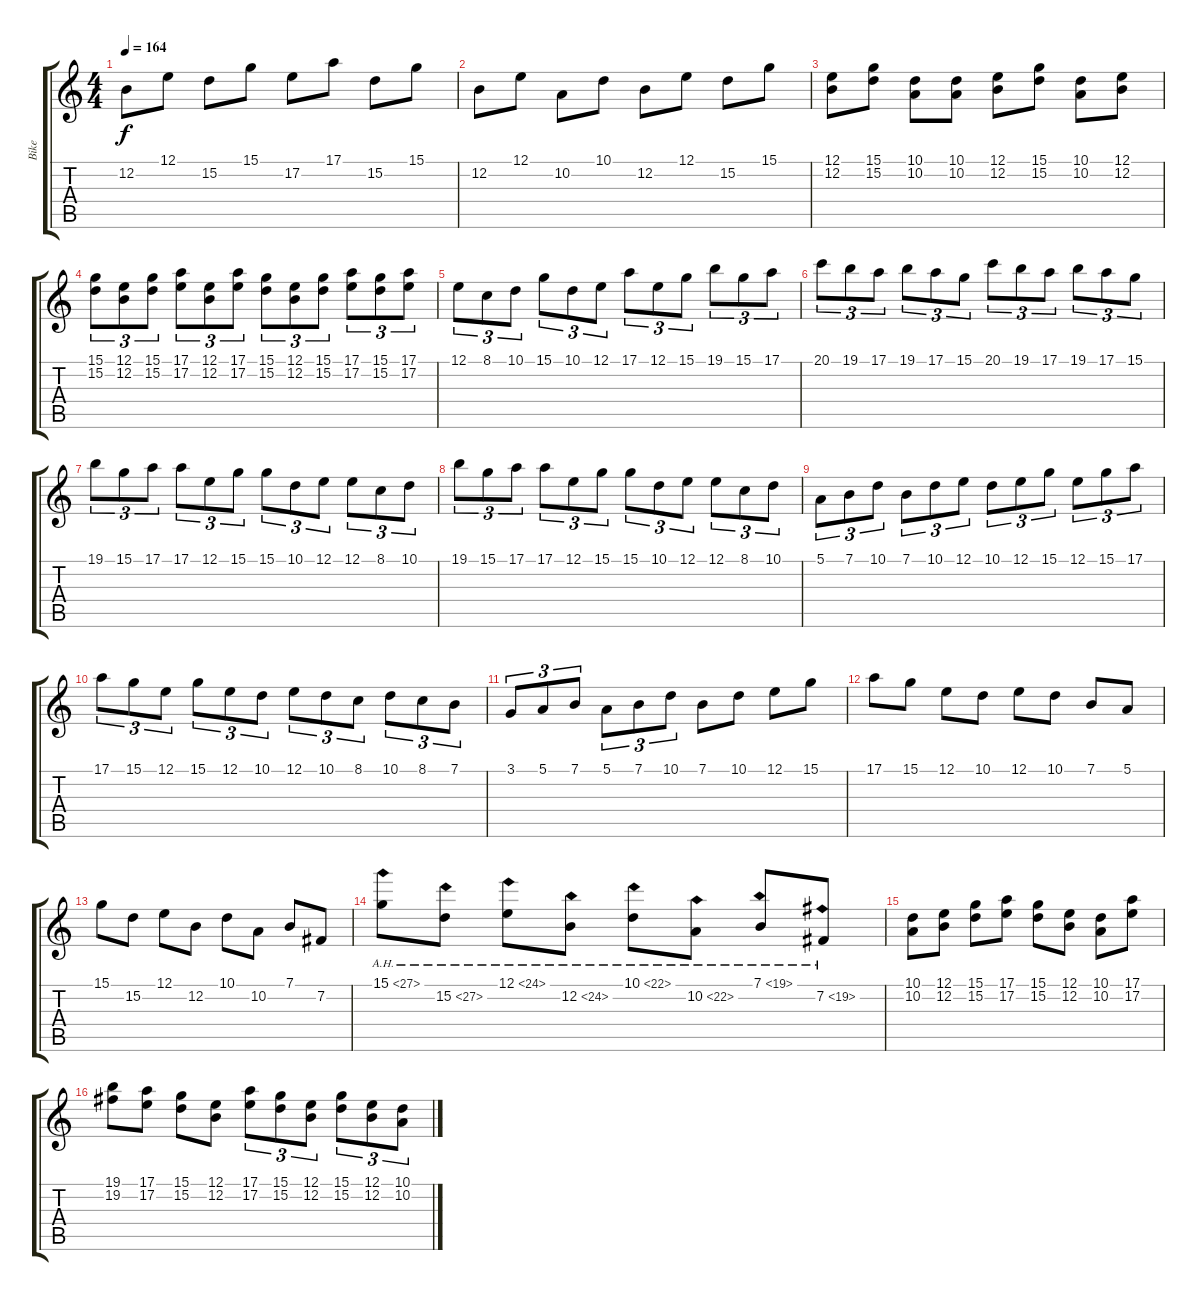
\track ("Bike" "Bike") {instrument electricpiano1}
\staff {score tabs}
\tuning (E4 B3 G3 D3 A2 E2) {hide}
\ts (4 4)
\tempo 164
\clef g2
\ks c
12.2.8{dy f} 12.1.8 15.2.8 15.1.8 17.2.8 17.1.8 15.2.8 15.1.8 |
12.2.8 12.1.8 10.2.8 10.1.8 12.2.8 12.1.8 15.2.8 15.1.8 |
(12.1 12.2).8 (15.1 15.2).8 (10.1 10.2).8 (10.1 10.2).8 (12.1 12.2).8 (15.1 15.2).8 (10.1 10.2).8 (12.1 12.2).8 |
(15.1 15.2).8{tu (3 2)} (12.1 12.2).8{tu (3 2)} (15.1 15.2).8{tu (3 2)} (17.1 17.2).8{tu (3 2)} (12.1 12.2).8{tu (3 2)} (17.1 17.2).8{tu (3 2)} (15.1 15.2).8{tu (3 2)} (12.1 12.2).8{tu (3 2)} (15.1 15.2).8{tu (3 2)} (17.1 17.2).8{tu (3 2)} (15.1 15.2).8{tu (3 2)} (17.1 17.2).8{tu (3 2)} |
12.1.8{tu (3 2)} 8.1.8{tu (3 2)} 10.1.8{tu (3 2)} 15.1.8{tu (3 2)} 10.1.8{tu (3 2)} 12.1.8{tu (3 2)} 17.1.8{tu (3 2)} 12.1.8{tu (3 2)} 15.1.8{tu (3 2)} 19.1.8{tu (3 2)} 15.1.8{tu (3 2)} 17.1.8{tu (3 2)} |
20.1.8{tu (3 2)} 19.1.8{tu (3 2)} 17.1.8{tu (3 2)} 19.1.8{tu (3 2)} 17.1.8{tu (3 2)} 15.1.8{tu (3 2)} 20.1.8{tu (3 2)} 19.1.8{tu (3 2)} 17.1.8{tu (3 2)} 19.1.8{tu (3 2)} 17.1.8{tu (3 2)} 15.1.8{tu (3 2)} |
19.1.8{tu (3 2)} 15.1.8{tu (3 2)} 17.1.8{tu (3 2)} 17.1.8{tu (3 2)} 12.1.8{tu (3 2)} 15.1.8{tu (3 2)} 15.1.8{tu (3 2)} 10.1.8{tu (3 2)} 12.1.8{tu (3 2)} 12.1.8{tu (3 2)} 8.1.8{tu (3 2)} 10.1.8{tu (3 2)} |
19.1.8{tu (3 2)} 15.1.8{tu (3 2)} 17.1.8{tu (3 2)} 17.1.8{tu (3 2)} 12.1.8{tu (3 2)} 15.1.8{tu (3 2)} 15.1.8{tu (3 2)} 10.1.8{tu (3 2)} 12.1.8{tu (3 2)} 12.1.8{tu (3 2)} 8.1.8{tu (3 2)} 10.1.8{tu (3 2)} |
5.1.8{tu (3 2)} 7.1.8{tu (3 2)} 10.1.8{tu (3 2)} 7.1.8{tu (3 2)} 10.1.8{tu (3 2)} 12.1.8{tu (3 2)} 10.1.8{tu (3 2)} 12.1.8{tu (3 2)} 15.1.8{tu (3 2)} 12.1.8{tu (3 2)} 15.1.8{tu (3 2)} 17.1.8{tu (3 2)} |
17.1.8{tu (3 2)} 15.1.8{tu (3 2)} 12.1.8{tu (3 2)} 15.1.8{tu (3 2)} 12.1.8{tu (3 2)} 10.1.8{tu (3 2)} 12.1.8{tu (3 2)} 10.1.8{tu (3 2)} 8.1.8{tu (3 2)} 10.1.8{tu (3 2)} 8.1.8{tu (3 2)} 7.1.8{tu (3 2)} |
3.1.8{tu (3 2)} 5.1.8{tu (3 2)} 7.1.8{tu (3 2)} 5.1.8{tu (3 2)} 7.1.8{tu (3 2)} 10.1.8{tu (3 2)} 7.1.8 10.1.8 12.1.8 15.1.8 |
17.1.8 15.1.8 12.1.8 10.1.8 12.1.8 10.1.8 7.1.8 5.1.8 |
15.1.8 15.2.8 12.1.8 12.2.8 10.1.8 10.2.8 7.1.8 7.2.8 |
15.1{ah 12}.8 15.2{ah 12}.8 12.1{ah 12}.8 12.2{ah 12}.8 10.1{ah 12}.8 10.2{ah 12}.8 7.1{ah 12}.8 7.2{ah 12}.8 |
(10.1 10.2).8 (12.1 12.2).8 (15.1 15.2).8 (17.1 17.2).8 (15.1 15.2).8 (12.1 12.2).8 (10.1 10.2).8 (17.1 17.2).8 |
(19.1 19.2).8 (17.1 17.2).8 (15.1 15.2).8 (12.1 12.2).8 (17.1 17.2).8{tu (3 2)} (15.1 15.2).8{tu (3 2)} (12.1 12.2).8{tu (3 2)} (15.1 15.2).8{tu (3 2)} (12.1 12.2).8{tu (3 2)} (10.1 10.2).8{tu (3 2)}
